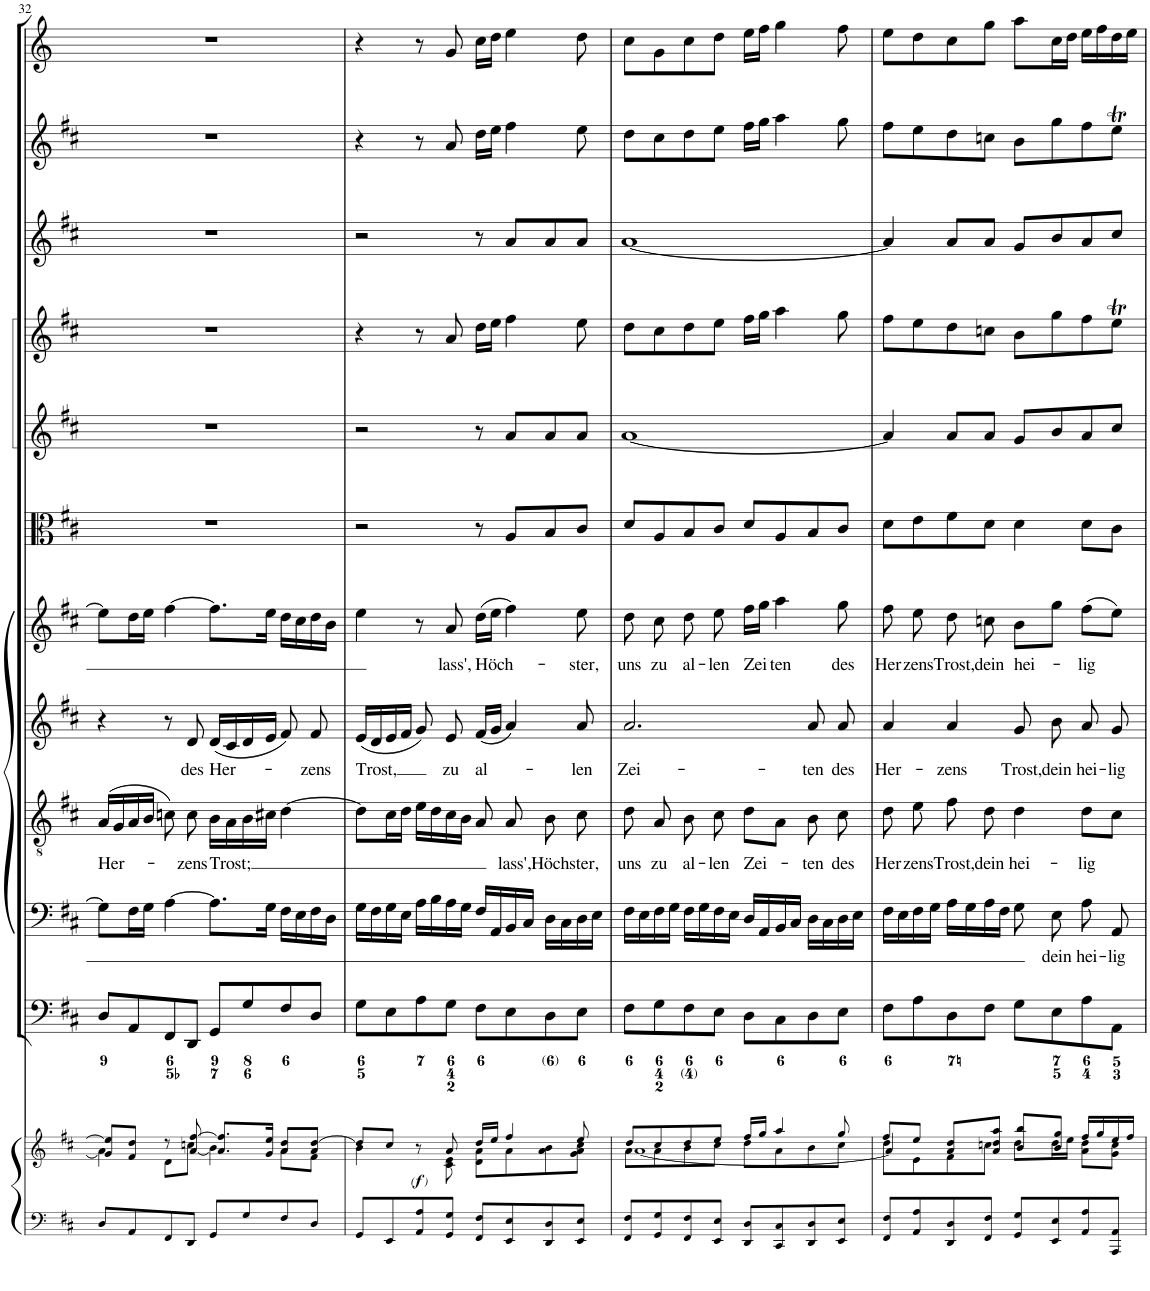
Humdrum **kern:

**kern	**kern	**dynam	**kern	**kern	**text	**kern	**text	**kern	**text	**kern	**text	**kern	**kern	**kern	**kern	**kern	**kern
*part12	*part12	*part12	*part11	*part10	*part10	*part9	*part9	*part8	*part8	*part7	*part7	*part6	*part5	*part4	*part3	*part2	*part1
*staff13	*staff12	*staff12/13	*staff11	*staff10	*staff10	*staff9	*staff9	*staff8	*staff8	*staff7	*staff7	*staff6	*staff5	*staff4	*staff3	*staff2	*staff1
*I"Piano reduction	*	*	*I"Continuo	*I"Basso	*	*I"Tenore	*	*I"Alto	*	*I"Soprano	*	*I"Viola	*I"Violino II	*I"Violino I	*I"Oboe	*I"Flauto	*I"Tromba
*I'Pno	*	*	*	*	*	*	*	*	*	*	*	*I'Vla	*I'Vln	*I'Vln	*I'Ob	*I'Fl	*
!!LO:PB:g=z
*clefF4	*clefG2	*	*clefF4	*clefF4	*	*clefGv2	*	*clefG2	*	*clefG2	*	*clefC3	*clefG2	*clefG2	*clefG2	*clefG2	*clefG2
*	*	*	*	*	*	*	*	*	*	*	*	*	*	*	*	*	*Trd-1c-2
*k[f#c#]	*k[f#c#]	*	*k[f#c#]	*k[f#c#]	*	*k[f#c#]	*	*k[f#c#]	*	*k[f#c#]	*	*k[f#c#]	*k[f#c#]	*k[f#c#]	*k[f#c#]	*k[f#c#]	*k[]
*M4/4	*M4/4	*	*M4/4	*M4/4	*	*M4/4	*	*M4/4	*	*M4/4	*	*M4/4	*M4/4	*M4/4	*M4/4	*M4/4	*M4/4
*met(c)	*met(c)	*	*met(c)	*met(c)	*	*met(c)	*	*met(c)	*	*met(c)	*	*met(c)	*met(c)	*met(c)	*met(c)	*met(c)	*met(c)
=32	=32	=32	=32	=32	=32	=32	=32	=32	=32	=32	=32	=32	=32	=32	=32	=32	=32
*	*^	*	*	*	*	*	*	*	*	*	*	*	*	*	*	*	*
!	!	!	!	!	!	!	!	!LO:LY:b	!	!	!	!	!	!	!	!	!	!
8D/L	8g/] 8ee/]L	4a\	.	8D/L	8G\L]	.	(16A/LL	Her-	4r	.	8ee\L]	.	1r	1r	1r	1r	1r	1r
.	.	.	.	.	.	.	16G/	.	.	.	.	.	.	.	.	.	.	.
8AA/	8f#/ 8dd/J	.	.	8AA/	16F#\L	.	16A/	.	.	.	16dd\L	.	.	.	.	.	.	.
.	.	.	.	.	16G\JJ	.	16B/JJ	.	.	.	16ee\JJ	.	.	.	.	.	.	.
8FF#/	8r	8d\L	.	8FF#/	[4A\	.	8cn\)	.	8r	.	[4ff#\	.	.	.	.	.	.	.
!	!	!	!	!	!	!	!	!LO:LY:b	!	!LO:LY:b	!	!	!	!	!	!	!	!
8DD/J	[<8a/ [8ff#/	8ccn\J	.	8DD/J	.	.	8c\	-zens	8d/	des	.	.	.	.	.	.	.	.
!	!	!	!	!	!	!	!	!LO:LY:b	!	!LO:LY:b	!	!	!	!	!	!	!	!
8GG/L	8.a/] 8.ff#/]L	4b\	.	8GG/L	8.A\L]	.	16B\LL	Trost;	(16d/LL	Her-	8.ff#\L]	.	.	.	.	.	.	.
.	.	.	.	.	.	.	16A\	.	16c#/	.	.	.	.	.	.	.	.	.
8G/	.	.	.	8G/	.	.	16B\	.	16d/	.	.	.	.	.	.	.	.	.
.	16g/ 16ee/Jk	.	.	.	16G\Jk	.	16c#X\JJ	.	16e/JJ	.	16ee\Jk	.	.	.	.	.	.	.
8F#/	8a/ 8dd/L	8a\L	.	8F#/	16F#\LL	.	[4d\	.	8f#/)	.	16dd\LL	.	.	.	.	.	.	.
.	.	.	.	.	16E\	.	.	.	.	.	16cc#\	.	.	.	.	.	.	.
!	!	!	!	!	!	!	!	!	!	!LO:LY:b	!	!	!	!	!	!	!	!
8D/J	8a/ [8dd/J	8f#\J	.	8D/J	16F#\	.	.	.	8f#/	-zens	16dd\	.	.	.	.	.	.	.
.	.	.	.	.	16D\JJ	.	.	.	.	.	16b\JJ	.	.	.	.	.	.	.
=33	=33	=33	=33	=33	=33	=33	=33	=33	=33	=33	=33	=33	=33	=33	=33	=33	=33	=33
!	!	!	!	!	!	!	!	!	!	!LO:LY:b	!	!	!	!	!	!	!	!
8GG/L	8dd/L]	4b\	.	8G\L	16G\LL	.	8d\L]	.	(16e/LL	Trost,	4ee\	.	2r	2r	4r	2r	4r	4r
.	.	.	.	.	16F#\	.	.	.	16d/	.	.	.	.	.	.	.	.	.
8EE/	8cc#/J	.	.	8E\	16G\	.	16c#\L	.	16e/	.	.	.	.	.	.	.	.	.
.	.	.	.	.	16E\JJ	.	16d\JJ	.	16f#/JJ	.	.	.	.	.	.	.	.	.
!	!	!	!LO:DY:b	!	!	!	!	!	!	!	!	!	!	!	!	!	!	!
!	!	!	!LO:DY:n=1:b	!	!	!	!	!	!	!	!	!	!	!	!	!	!	!
!	!	!	!LO:DY:n=2:b	!	!	!	!	!	!	!	!	!	!	!	!	!	!	!
8AA/ 8A/	8r	8ryy	other-dynamics f other-dynamics	8A\	16A\LL	.	16e\LL	.	8g/)	.	8r	.	.	.	8r	.	8r	8r
.	.	.	.	.	16B\	.	16d\	.	.	.	.	.	.	.	.	.	.	.
!	!	!	!	!	!	!	!	!	!	!LO:LY:b	!	!LO:LY:b	!	!	!	!	!	!
8GG/ 8G/J	8a/	8c#\ 8e\	.	8G\J	16A\	.	16c#\	.	8e/	zu	8a/	lass',	.	.	8a/	.	8a/	8g/
.	.	.	.	.	16G\JJ	.	16B\JJ	.	.	.	.	.	.	.	.	.	.	.
!	!	!	!	!	!	!	!	!	!	!LO:LY:b	!	!LO:LY:b	!	!	!	!	!	!
8FF#/ 8F#/L	16dd/LL	8d\ 8a\L	.	8F#\L	16F#/LL	.	8A/	.	(16f#/LL	al-	(16dd\LL	Höch-	8r	8r	16dd\LL	8r	16dd\LL	16cc\LL
.	16ee/JJ	.	.	.	16AA/	.	.	.	16g/JJ	.	16ee\JJ	.	.	.	16ee\JJ	.	16ee\JJ	16dd\JJ
!	!	!	!	!	!	!	!	!LO:LY:b	!	!	!	!	!	!	!	!	!	!
8EE/ 8E/	4ff#/	8a\	.	8E\	16BB/	.	8A/	lass',	4a/)	.	4ff#\)	.	8A/L	8a/L	4ff#\	8a/L	4ff#\	4ee\
.	.	.	.	.	16C#/JJ	.	.	.	.	.	.	.	.	.	.	.	.	.
!	!	!	!	!	!	!	!	!LO:LY:b	!	!	!	!	!	!	!	!	!	!
8DD/ 8D/	.	8a\ 8b\	.	8D\	16D\LL	.	8B\	Höch-	.	.	.	.	8B/	8a/	.	8a/	.	.
.	.	.	.	.	16C#\	.	.	.	.	.	.	.	.	.	.	.	.	.
!	!	!	!	!	!	!	!	!LO:LY:b	!	!LO:LY:b	!	!LO:LY:b	!	!	!	!	!	!
8EE/ 8E/J	8ee/	8g\ 8a\ 8cc#\J	.	8E\J	16D\	.	8c#\	-ster,	8a/	-len	8ee\	-ster,	8c#/J	8a/J	8ee\	8a/J	8ee\	8dd\
.	.	.	.	.	16E\JJ	.	.	.	.	.	.	.	.	.	.	.	.	.
=34	=34	=34	=34	=34	=34	=34	=34	=34	=34	=34	=34	=34	=34	=34	=34	=34	=34	=34
*	*	*^	*	*	*	*	*	*	*	*	*	*	*	*	*	*	*	*
!	!	!	!	!	!	!	!	!	!LO:LY:b	!	!LO:LY:b	!	!LO:LY:b	!	!	!	!	!	!
8FF#/ 8F#/L	8dd/L	8a\L	[<1a	.	8F#\L	16F#\LL	.	8d\	uns	2.a/	Zei-	8dd\	uns	8d/L	[1a	8dd\L	[1a	8dd\L	8cc\L
.	.	.	.	.	.	16E\	.	.	.	.	.	.	.	.	.	.	.	.	.
!	!	!	!	!	!	!	!	!	!LO:LY:b	!	!	!	!LO:LY:b	!	!	!	!	!	!
8GG/ 8G/	8cc#/	8a\	.	.	8G\	16F#\	.	8A/	zu	.	.	8cc#\	zu	8A/	.	8cc#\	.	8cc#\	8g\
.	.	.	.	.	.	16G\JJ	.	.	.	.	.	.	.	.	.	.	.	.	.
!	!	!	!	!	!	!	!	!	!LO:LY:b	!	!	!	!LO:LY:b	!	!	!	!	!	!
8FF#/ 8F#/	8dd/	8b\	.	.	8F#\	16F#\LL	.	8B\	al-	.	.	8dd\	al-	8B/	.	8dd\	.	8dd\	8cc\
.	.	.	.	.	.	16G\	.	.	.	.	.	.	.	.	.	.	.	.	.
!	!	!	!	!	!	!	!	!	!LO:LY:b	!	!	!	!LO:LY:b	!	!	!	!	!	!
8EE/ 8E/J	8ee/J	8cc#\J	.	.	8E\J	16F#\	.	8c#\	-len	.	.	8ee\	-len	8c#/J	.	8ee\J	.	8ee\J	8dd\J
.	.	.	.	.	.	16E\JJ	.	.	.	.	.	.	.	.	.	.	.	.	.
!	!	!	!	!	!	!	!	!	!LO:LY:b	!	!	!	!LO:LY:b	!	!	!	!	!	!
8DD/ 8D/L	16ff#/LL	8dd\L	.	.	8D\L	16D/LL	.	8d\L	Zei-	.	.	16ff#\LL	Zei-	8d/L	.	16ff#\LL	.	16ff#\LL	16ee\LL
.	16gg/JJ	.	.	.	.	16AA/	.	.	.	.	.	16gg\JJ	.	.	.	16gg\JJ	.	16gg\JJ	16ff\JJ
!	!	!	!	!	!	!	!	!	!	!	!	!	!LO:LY:b	!	!	!	!	!	!
8CC#/ 8C#/	4aa/	8a\	.	.	8C#\	16BB/	.	8A\J	.	.	.	4aa\	-ten	8A/	.	4aa\	.	4aa\	4gg\
.	.	.	.	.	.	16C#/JJ	.	.	.	.	.	.	.	.	.	.	.	.	.
!	!	!	!	!	!	!	!	!	!LO:LY:b	!	!LO:LY:b	!	!	!	!	!	!	!	!
8DD/ 8D/	.	8b\	.	.	8D\	16D\LL	.	8B\	-ten	8a/	-ten	.	.	8B/	.	.	.	.	.
.	.	.	.	.	.	16C#\	.	.	.	.	.	.	.	.	.	.	.	.	.
!	!	!	!	!	!	!	!	!	!LO:LY:b	!	!LO:LY:b	!	!LO:LY:b	!	!	!	!	!	!
8EE/ 8E/J	8gg/	8cc#\J	.	.	8E\J	16D\	.	8c#\	des	8a/	des	8gg\	des	8c#/J	.	8gg\	.	8gg\	8ff\
.	.	.	.	.	.	16E\JJ	.	.	.	.	.	.	.	.	.	.	.	.	.
=35	=35	=35	=35	=35	=35	=35	=35	=35	=35	=35	=35	=35	=35	=35	=35	=35	=35	=35	=35
!	!	!	!	!	!	!	!	!	!LO:LY:b	!	!LO:LY:b	!	!LO:LY:b	!	!	!	!	!	!
8FF#/ 8F#/L	8ff#/L	8dd\L	4a/]	.	8F#\L	16F#\LL	.	8d\	Her-	4a/	Her-	8ff#\	Her-	8d\L	4a/]	8ff#\L	4a/]	8ff#\L	8ee\L
.	.	.	.	.	.	16E\	.	.	.	.	.	.	.	.	.	.	.	.	.
!	!	!	!	!	!	!	!	!	!LO:LY:b	!	!	!	!LO:LY:b	!	!	!	!	!	!
8AA/ 8A/	8ee/J	8e\	.	.	8A\	16F#\	.	8e\	-zens	.	.	8ee\	-zens	8e\	.	8ee\	.	8ee\	8dd\
.	.	.	.	.	.	16G\JJ	.	.	.	.	.	.	.	.	.	.	.	.	.
!	!	!	!	!	!	!	!	!	!LO:LY:b	!	!LO:LY:b	!	!LO:LY:b	!	!	!	!	!	!
8DD/ 8D/	8a/ 8dd/L	8f#\	4ryy	.	8D\	16A\LL	.	8f#\	Trost,	4a/	-zens	8dd\	Trost,	8f#\	8a/L	8dd\	8a/L	8dd\	8cc\
.	.	.	.	.	.	16G\	.	.	.	.	.	.	.	.	.	.	.	.	.
!	!	!	!	!	!	!	!	!	!LO:LY:b	!	!	!	!LO:LY:b	!	!	!	!	!	!
8FF#/ 8F#/J	8a/ 8dd/ 8aa/J	8ccn\J	.	.	8F#\J	16A\	.	8d\	dein	.	.	8ccn\	dein	8d\J	8a/J	8ccn\J	8a/J	8ccn\J	8gg\J
.	.	.	.	.	.	16F#\JJ	.	.	.	.	.	.	.	.	.	.	.	.	.
!	!	!	!	!	!	!	!	!	!LO:LY:b	!	!LO:LY:b	!	!LO:LY:b	!	!	!	!	!	!
8GG/ 8G/L	8b/ 8bb/L	8dd\L	2ryy	.	8G\L	8G\	.	4d\	hei-	8g/	Trost,	8b\L	hei-	4d\	8g/L	8b\L	8g/L	8b\L	8aa\L
!	!	!	!	!	!	!	!LO:LY:b	!	!	!	!LO:LY:b	!	!	!	!	!	!	!	!
8EE/ 8E/	8b/ 8gg/J	16dd\L	.	.	8E\	8E\	dein	.	.	8b\	dein	8gg\J	.	.	8b/	8gg\	8b/	8gg\	16cc\L
.	.	16ee\JJ	.	.	.	.	.	.	.	.	.	.	.	.	.	.	.	.	16dd\JJ
!	!	!	!	!	!	!	!LO:LY:b	!	!LO:LY:b	!	!LO:LY:b	!	!LO:LY:b	!	!	!	!	!	!
8AA/ 8A/	16ff#/LL	8a\ 8dd\L	.	.	8A\	8A\	hei-	8d\L	-lig	8a/	hei-	(8ff#\L	-lig	8d\L	8a/	8ff#\	8a/	8ff#\	16ee\LL
.	16gg/	.	.	.	.	.	.	.	.	.	.	.	.	.	.	.	.	.	16ff\
!	!	!	!	!	!	!	!LO:LY:b	!	!	!	!LO:LY:b	!	!	!	!	!	!	!	!
8AAA/ 8AA/J	16ee/	8g\ 8cc\J	.	.	8AA\J	8AA/	-lig	8c#\J	.	8g/	-lig	8ee\J)	.	8c#\J	8cc#/J	8eeT\J	8cc#/J	8eeT\J	16dd\
.	16ff#/JJ	.	.	.	.	.	.	.	.	.	.	.	.	.	.	.	.	.	16ee\JJ
*	*v	*v	*v	*	*	*	*	*	*	*	*	*	*	*	*	*	*	*	*
=	=	=	=	=	=	=	=	=	=	=	=	=	=	=	=	=	=
*-	*-	*-	*-	*-	*-	*-	*-	*-	*-	*-	*-	*-	*-	*-	*-	*-	*-
